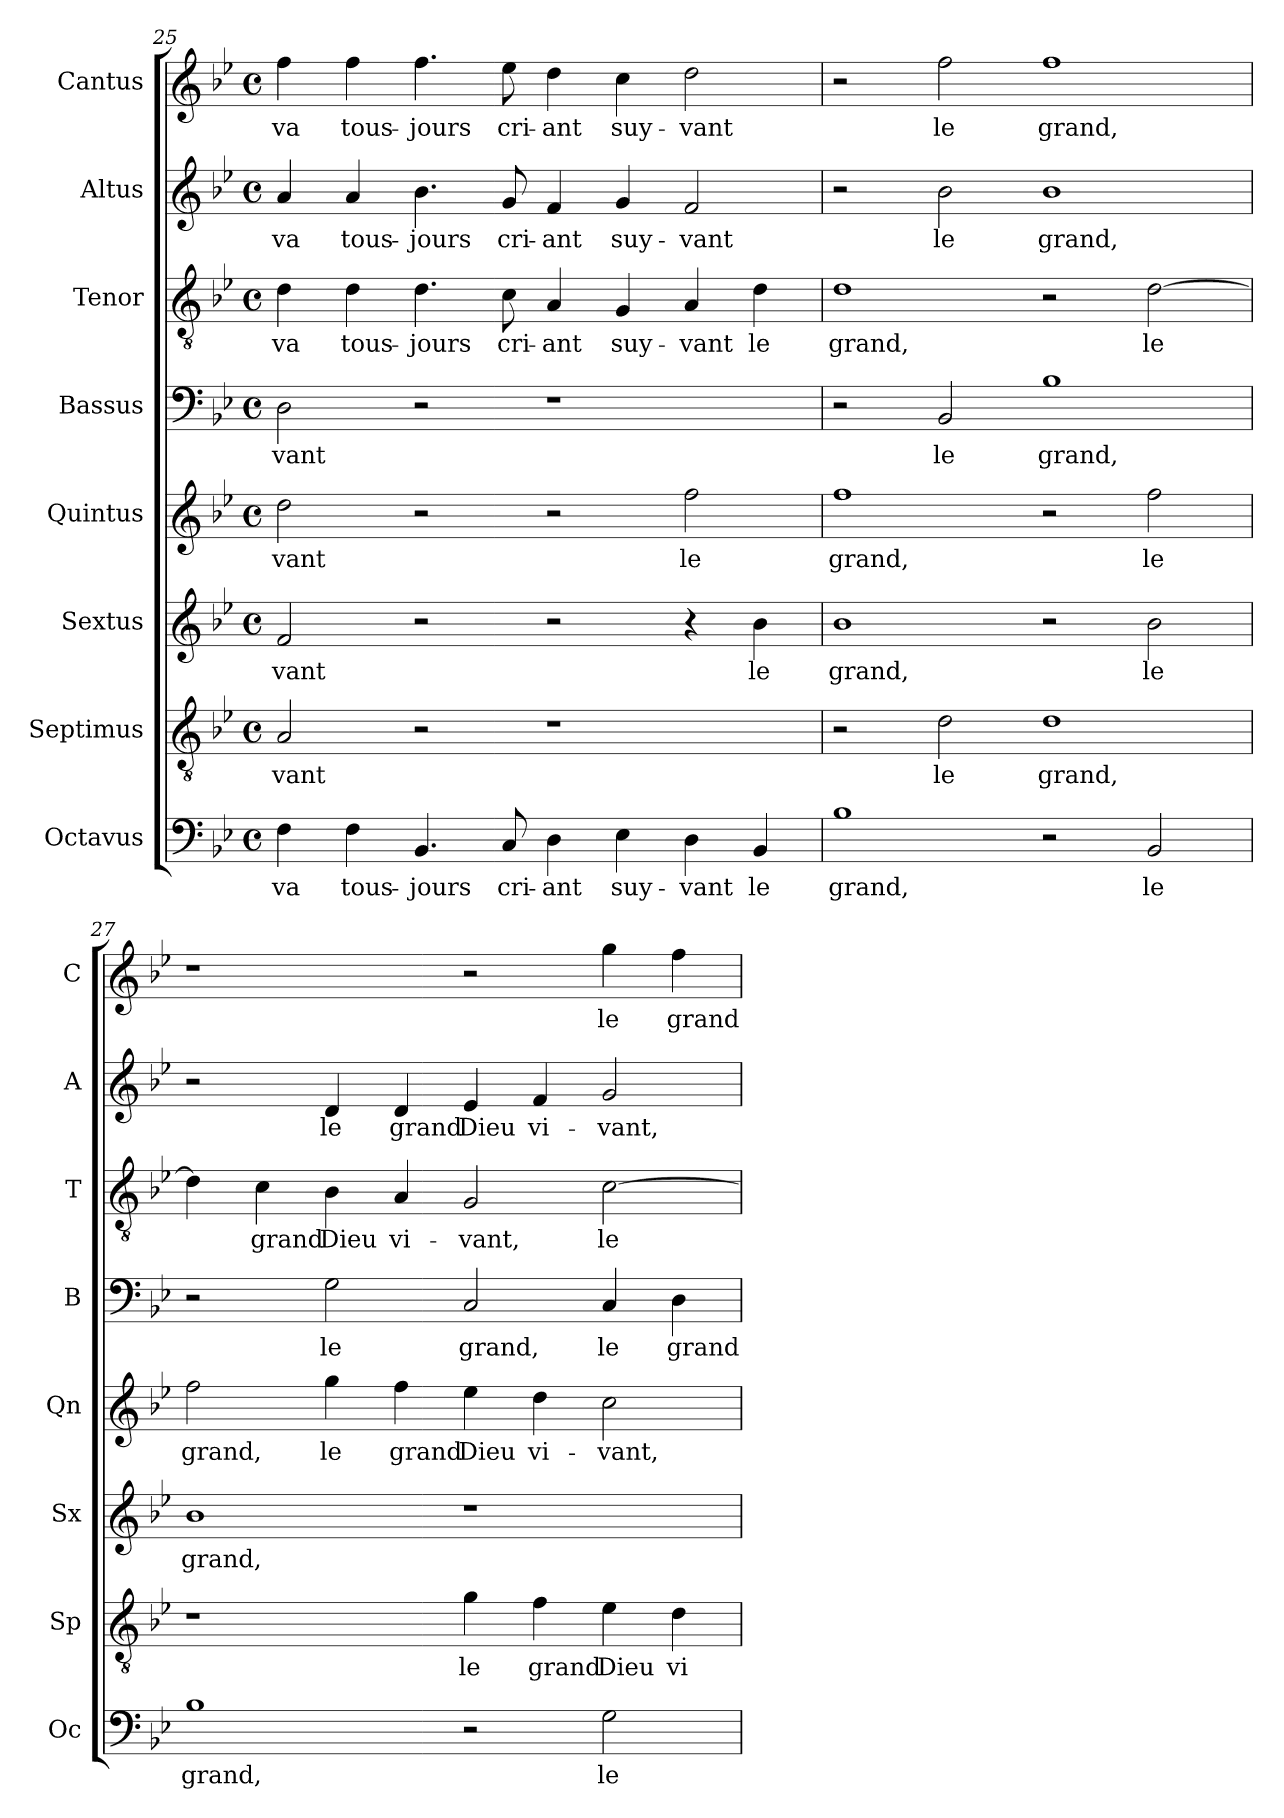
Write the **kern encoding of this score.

**kern	**text	**kern	**text	**kern	**text	**kern	**text	**kern	**text	**kern	**text	**kern	**text	**kern	**text
*part8	*part8	*part7	*part7	*part6	*part6	*part5	*part5	*part4	*part4	*part3	*part3	*part2	*part2	*part1	*part1
*staff8	*staff8	*staff7	*staff7	*staff6	*staff6	*staff5	*staff5	*staff4	*staff4	*staff3	*staff3	*staff2	*staff2	*staff1	*staff1
*I"Octavus	*	*I"Septimus	*	*I"Sextus	*	*I"Quintus	*	*I"Bassus	*	*I"Tenor	*	*I"Altus	*	*I"Cantus	*
*I'Oc	*	*I'Sp	*	*I'Sx	*	*I'Qn	*	*I'B	*	*I'T	*	*I'A	*	*I'C	*
*clefF4	*	*clefGv2	*	*clefG2	*	*clefG2	*	*clefF4	*	*clefGv2	*	*clefG2	*	*clefG2	*
*k[b-e-]	*	*k[b-e-]	*	*k[b-e-]	*	*k[b-e-]	*	*k[b-e-]	*	*k[b-e-]	*	*k[b-e-]	*	*k[b-e-]	*
*B-:	*	*B-:	*	*B-:	*	*B-:	*	*B-:	*	*B-:	*	*B-:	*	*B-:	*
*M4/4	*	*M4/4	*	*M4/4	*	*M4/4	*	*M4/4	*	*M4/4	*	*M4/4	*	*M4/4	*
*met(c)	*	*met(c)	*	*met(c)	*	*met(c)	*	*met(c)	*	*met(c)	*	*met(c)	*	*met(c)	*
=25	=25	=25	=25	=25	=25	=25	=25	=25	=25	=25	=25	=25	=25	=25	=25
!	!LO:LY:b	!	!LO:LY:b	!	!LO:LY:b	!	!LO:LY:b	!	!LO:LY:b	!	!LO:LY:b	!	!LO:LY:b	!	!LO:LY:b
4F\	va	2A/	-vant	2f/	-vant	2dd\	-vant	2D\	-vant	4d\	va	4a/	va	4ff\	va
!	!LO:LY:b	!	!	!	!	!	!	!	!	!	!LO:LY:b	!	!LO:LY:b	!	!LO:LY:b
4F\	tous-	.	.	.	.	.	.	.	.	4d\	tous-	4a/	tous-	4ff\	tous-
!	!LO:LY:b	!	!	!	!	!	!	!	!	!	!LO:LY:b	!	!LO:LY:b	!	!LO:LY:b
4.BB-/	-jours	2r	.	2r	.	2r	.	2r	.	4.d\	-jours	4.b-\	-jours	4.ff\	-jours
!	!LO:LY:b	!	!	!	!	!	!	!	!	!	!LO:LY:b	!	!LO:LY:b	!	!LO:LY:b
8C/	cri-	.	.	.	.	.	.	.	.	8c\	cri-	8g/	cri-	8ee-\	cri-
!	!LO:LY:b	!	!	!	!	!	!	!	!	!	!LO:LY:b	!	!LO:LY:b	!	!LO:LY:b
4D\	-ant	1r	.	2r	.	2r	.	1r	.	4A/	-ant	4f/	-ant	4dd\	-ant
!	!LO:LY:b	!	!	!	!	!	!	!	!	!	!LO:LY:b	!	!LO:LY:b	!	!LO:LY:b
4E-\	suy-	.	.	.	.	.	.	.	.	4G/	suy-	4g/	suy-	4cc\	suy-
!	!LO:LY:b	!	!	!	!	!	!LO:LY:b	!	!	!	!LO:LY:b	!	!LO:LY:b	!	!LO:LY:b
4D\	-vant	.	.	4r	.	2ff\	le	.	.	4A/	-vant	2f/	-vant	2dd\	-vant
!	!LO:LY:b	!	!	!	!LO:LY:b	!	!	!	!	!	!LO:LY:b	!	!	!	!
4BB-/	le	.	.	4b-\	le	.	.	.	.	4d\	le	.	.	.	.
=26	=26	=26	=26	=26	=26	=26	=26	=26	=26	=26	=26	=26	=26	=26	=26
!	!LO:LY:b	!	!	!	!LO:LY:b	!	!LO:LY:b	!	!	!	!LO:LY:b	!	!	!	!
1B-	grand,	2r	.	1b-	grand,	1ff	grand,	2r	.	1d	grand,	2r	.	2r	.
!	!	!	!LO:LY:b	!	!	!	!	!	!LO:LY:b	!	!	!	!LO:LY:b	!	!LO:LY:b
.	.	2d\	le	.	.	.	.	2BB-/	le	.	.	2b-\	le	2ff\	le
!	!	!	!LO:LY:b	!	!	!	!	!	!LO:LY:b	!	!	!	!LO:LY:b	!	!LO:LY:b
2r	.	1d	grand,	2r	.	2r	.	1B-	grand,	2r	.	1b-	grand,	1ff	grand,
!	!LO:LY:b	!	!	!	!LO:LY:b	!	!LO:LY:b	!	!	!	!LO:LY:b	!	!	!	!
2BB-/	le	.	.	2b-\	le	2ff\	le	.	.	[>2d\	le	.	.	.	.
!!LO:LB:g=z
=27	=27	=27	=27	=27	=27	=27	=27	=27	=27	=27	=27	=27	=27	=27	=27
!	!LO:LY:b	!	!	!	!LO:LY:b	!	!LO:LY:b	!	!	!	!	!	!	!	!
1B-	grand,	1r	.	1b-	grand,	2ff\	grand,	2r	.	4d\]	.	2r	.	1r	.
!	!	!	!	!	!	!	!	!	!	!	!LO:LY:b	!	!	!	!
.	.	.	.	.	.	.	.	.	.	4c\	grand	.	.	.	.
!	!	!	!	!	!	!	!LO:LY:b	!	!LO:LY:b	!	!LO:LY:b	!	!LO:LY:b	!	!
.	.	.	.	.	.	4gg\	le	2G\	le	4B-\	Dieu	4d/	le	.	.
!	!	!	!	!	!	!	!LO:LY:b	!	!	!	!LO:LY:b	!	!LO:LY:b	!	!
.	.	.	.	.	.	4ff\	grand	.	.	4A/	vi-	4d/	grand	.	.
!	!	!	!LO:LY:b	!	!	!	!LO:LY:b	!	!LO:LY:b	!	!LO:LY:b	!	!LO:LY:b	!	!
2r	.	4g\	le	1r	.	4ee-\	Dieu	2C/	grand,	2G/	-vant,	4e-/	Dieu	2r	.
!	!	!	!LO:LY:b	!	!	!	!LO:LY:b	!	!	!	!	!	!LO:LY:b	!	!
.	.	4f\	grand	.	.	4dd\	vi-	.	.	.	.	4f/	vi-	.	.
!	!LO:LY:b	!	!LO:LY:b	!	!	!	!LO:LY:b	!	!LO:LY:b	!	!LO:LY:b	!	!LO:LY:b	!	!LO:LY:b
2G\	le	4e-\	Dieu	.	.	2cc\	-vant,	4C/	le	[<2c\	le	2g/	-vant,	4gg\	le
!	!	!	!LO:LY:b	!	!	!	!	!	!LO:LY:b	!	!	!	!	!	!LO:LY:b
.	.	4d\	vi-	.	.	.	.	4D\	grand	.	.	.	.	4ff\	grand
=	=	=	=	=	=	=	=	=	=	=	=	=	=	=	=
*-	*-	*-	*-	*-	*-	*-	*-	*-	*-	*-	*-	*-	*-	*-	*-
